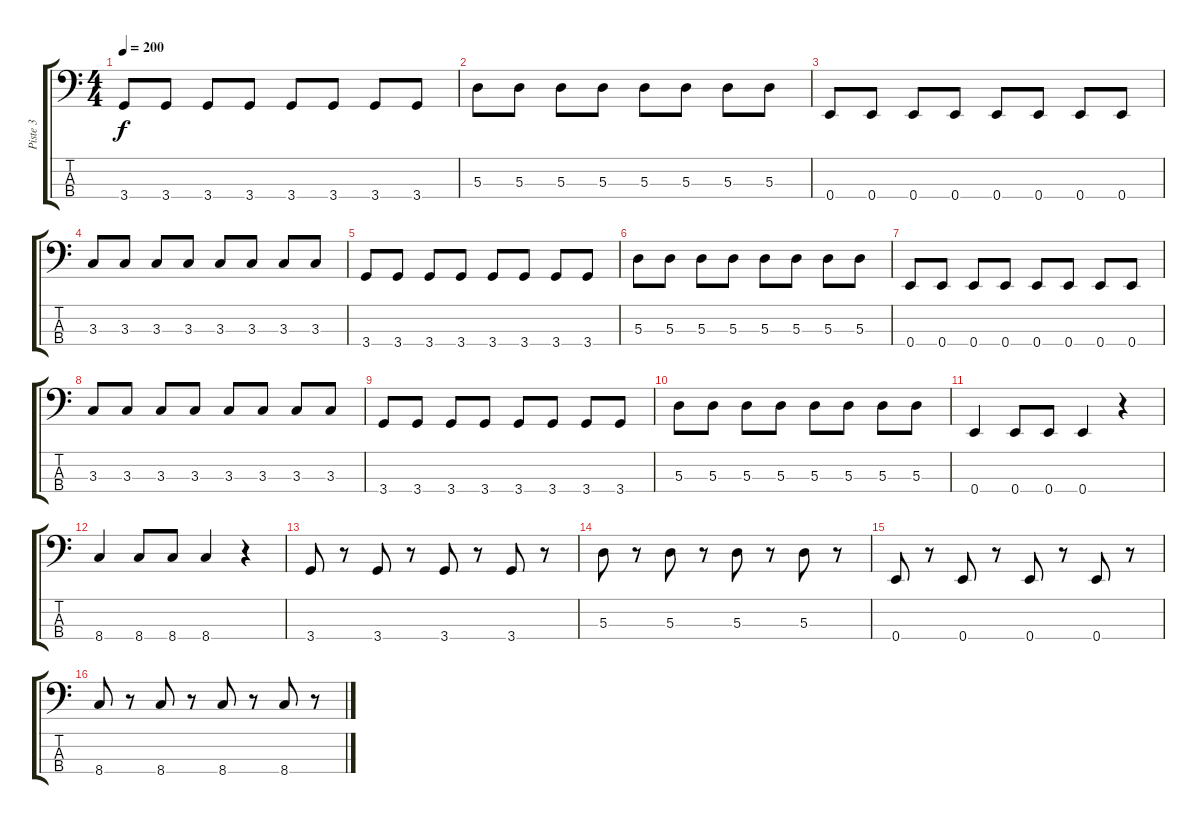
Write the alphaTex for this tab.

\track ("Piste 3" "Piste 3") {instrument electricbassfinger}
\staff {score tabs}
\tuning (G2 D2 A1 E1) {hide}
\ts (4 4)
\tempo 200
\clef f4
\ks c
3.4.8{dy f} 3.4.8 3.4.8 3.4.8 3.4.8 3.4.8 3.4.8 3.4.8 |
5.3.8 5.3.8 5.3.8 5.3.8 5.3.8 5.3.8 5.3.8 5.3.8 |
0.4.8 0.4.8 0.4.8 0.4.8 0.4.8 0.4.8 0.4.8 0.4.8 |
3.3.8 3.3.8 3.3.8 3.3.8 3.3.8 3.3.8 3.3.8 3.3.8 |
3.4.8 3.4.8 3.4.8 3.4.8 3.4.8 3.4.8 3.4.8 3.4.8 |
5.3.8 5.3.8 5.3.8 5.3.8 5.3.8 5.3.8 5.3.8 5.3.8 |
0.4.8 0.4.8 0.4.8 0.4.8 0.4.8 0.4.8 0.4.8 0.4.8 |
3.3.8 3.3.8 3.3.8 3.3.8 3.3.8 3.3.8 3.3.8 3.3.8 |
3.4.8 3.4.8 3.4.8 3.4.8 3.4.8 3.4.8 3.4.8 3.4.8 |
5.3.8 5.3.8 5.3.8 5.3.8 5.3.8 5.3.8 5.3.8 5.3.8 |
0.4.4 0.4.8 0.4.8 0.4.4 r.4 |
8.4.4 8.4.8 8.4.8 8.4.4 r.4 |
3.4.8 r.8 3.4.8 r.8 3.4.8 r.8 3.4.8 r.8 |
5.3.8 r.8 5.3.8 r.8 5.3.8 r.8 5.3.8 r.8 |
0.4.8 r.8 0.4.8 r.8 0.4.8 r.8 0.4.8 r.8 |
8.4.8 r.8 8.4.8 r.8 8.4.8 r.8 8.4.8 r.8
